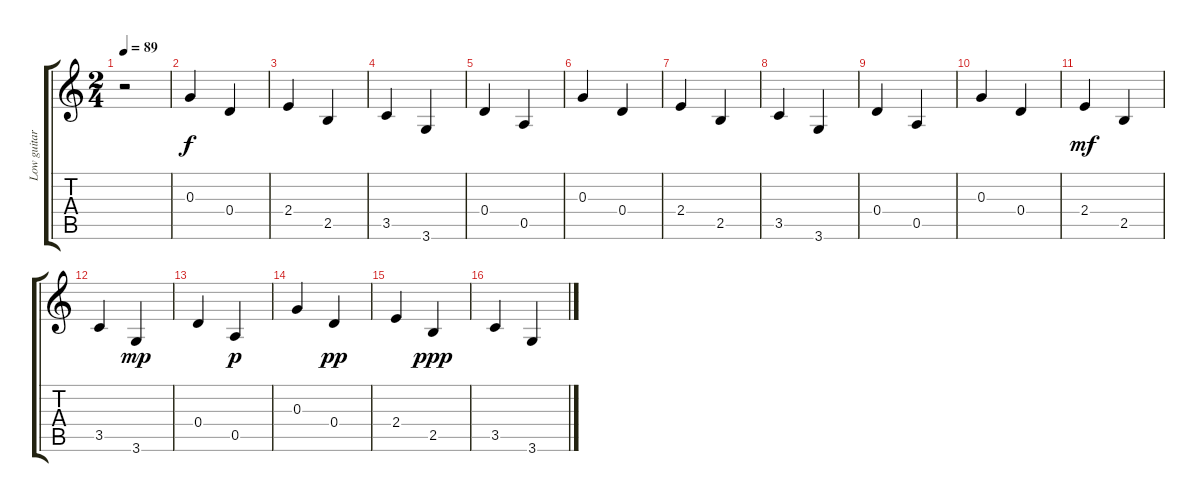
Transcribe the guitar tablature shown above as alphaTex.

\track ("Low guitar" "Low guitar") {instrument acousticguitarsteel}
\staff {score tabs}
\tuning (E4 B3 G3 D3 A2 E2) {hide}
\ts (2 4)
\tempo 89
\clef g2
\ks c
r.2{dy f} |
0.3.4 0.4.4 |
2.4.4 2.5.4 |
3.5.4 3.6.4 |
0.4.4 0.5.4 |
0.3.4 0.4.4 |
2.4.4 2.5.4 |
3.5.4 3.6.4 |
0.4.4 0.5.4 |
0.3.4 0.4.4 |
2.4.4{dy mf} 2.5.4 |
3.5.4 3.6.4{dy mp} |
0.4.4 0.5.4{dy p} |
0.3.4 0.4.4{dy pp} |
2.4.4 2.5.4{dy ppp} |
3.5.4 3.6.4
